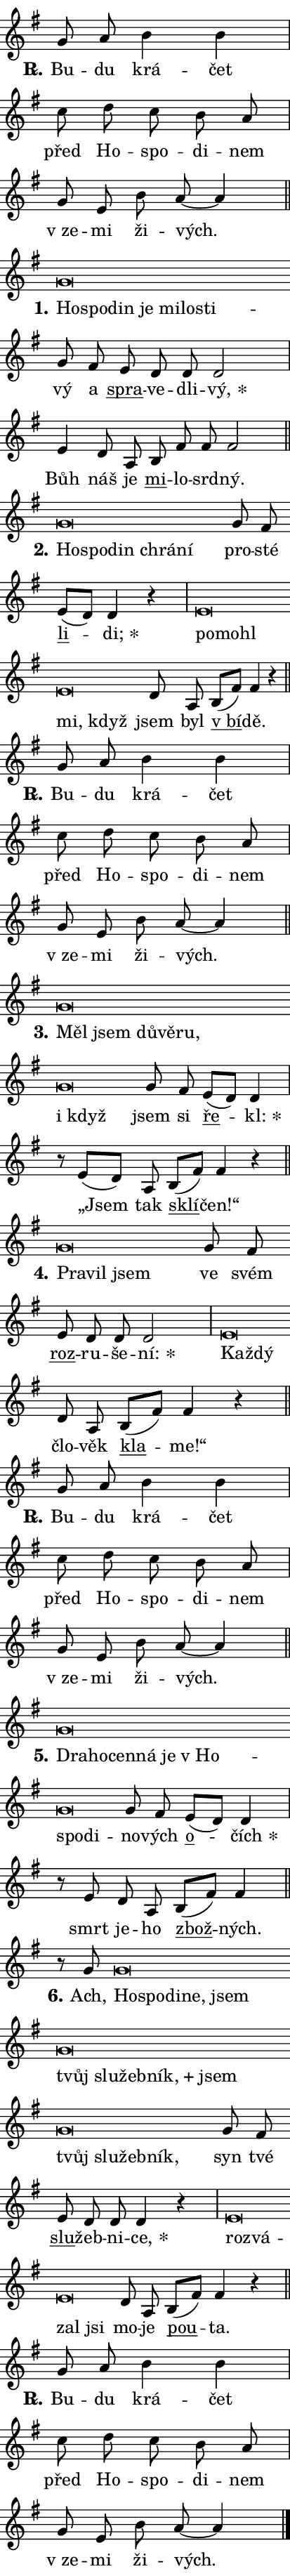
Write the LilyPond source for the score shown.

\version "2.24.0"
\header { tagline = "" }
\paper {
  indent = 0\cm
  top-margin = 0\cm
  right-margin = 0\cm
  bottom-margin = 0\cm
  left-margin = 0\cm
  paper-width = 7\cm
  page-breaking = #ly:one-page-breaking
  system-system-spacing.basic-distance = #11
  score-system-spacing.basic-distance = #11
  ragged-last = ##f
}


%% Author: Thomas Morley
%% https://lists.gnu.org/archive/html/lilypond-user/2020-05/msg00002.html
#(define (line-position grob)
"Returns position of @var[grob} in current system:
   @code{'start}, if at first time-step
   @code{'end}, if at last time-step
   @code{'middle} otherwise
"
  (let* ((col (ly:item-get-column grob))
         (ln (ly:grob-object col 'left-neighbor))
         (rn (ly:grob-object col 'right-neighbor))
         (col-to-check-left (if (ly:grob? ln) ln col))
         (col-to-check-right (if (ly:grob? rn) rn col))
         (break-dir-left
           (and
             (ly:grob-property col-to-check-left 'non-musical #f)
             (ly:item-break-dir col-to-check-left)))
         (break-dir-right
           (and
             (ly:grob-property col-to-check-right 'non-musical #f)
             (ly:item-break-dir col-to-check-right))))
        (cond ((eqv? 1 break-dir-left) 'start)
              ((eqv? -1 break-dir-right) 'end)
              (else 'middle))))

#(define (tranparent-at-line-position vctor)
  (lambda (grob)
  "Relying on @code{line-position} select the relevant enry from @var{vctor}.
Used to determine transparency,"
    (case (line-position grob)
      ((end) (not (vector-ref vctor 0)))
      ((middle) (not (vector-ref vctor 1)))
      ((start) (not (vector-ref vctor 2))))))

noteHeadBreakVisibility =
#(define-music-function (break-visibility)(vector?)
"Makes @code{NoteHead}s transparent relying on @var{break-visibility}"
#{
  \override NoteHead.transparent =
    #(tranparent-at-line-position break-visibility)
#})

#(define delete-ledgers-for-transparent-note-heads
  (lambda (grob)
    "Reads whether a @code{NoteHead} is transparent.
If so this @code{NoteHead} is removed from @code{'note-heads} from
@var{grob}, which is supposed to be @code{LedgerLineSpanner}.
As a result ledgers are not printed for this @code{NoteHead}"
    (let* ((nhds-array (ly:grob-object grob 'note-heads))
           (nhds-list
             (if (ly:grob-array? nhds-array)
                 (ly:grob-array->list nhds-array)
                 '()))
           ;; Relies on the transparent-property being done before
           ;; Staff.LedgerLineSpanner.after-line-breaking is executed.
           ;; This is fragile ...
           (to-keep
             (remove
               (lambda (nhd)
                 (ly:grob-property nhd 'transparent #f))
               nhds-list)))
      ;; TODO find a better method to iterate over grob-arrays, similiar
      ;; to filter/remove etc for lists
      ;; For now rebuilt from scratch
      (set! (ly:grob-object grob 'note-heads)  '())
      (for-each
        (lambda (nhd)
          (ly:pointer-group-interface::add-grob grob 'note-heads nhd))
        to-keep))))

hideNotes = {
  \noteHeadBreakVisibility #begin-of-line-visible
}
unHideNotes = {
  \noteHeadBreakVisibility #all-visible
}

% work-around for resetting accidentals
% https://lilypond.org/doc/v2.23/Documentation/notation/displaying-rhythms#unmetered-music
cadenzaMeasure = {
  \cadenzaOff
  \partial 1024 s1024
  \cadenzaOn
}

#(define-markup-command (accent layout props text) (markup?)
  "Underline accented syllable"
  (interpret-markup layout props
    #{\markup \override #'(offset . 4.3) \underline { #text }#}))

responsum = \markup \concat {
  "R" \hspace #-1.05 \path #0.1 #'((moveto 0 0.07) (lineto 0.9 0.8)) \hspace #0.05 "."
}

\layout {
    \context {
        \Staff
        \remove "Time_signature_engraver"
        \override LedgerLineSpanner.after-line-breaking = #delete-ledgers-for-transparent-note-heads
    }
    \context {
        \Voice {
            \override NoteHead.output-attributes = #'((class . "notehead"))
            \override Hairpin.height = #0.55
        }
    }
    \context {
        \Lyrics {
            \override StanzaNumber.output-attributes = #'((class . "stanzanumber"))
            \override LyricSpace.minimum-distance = #0.9
            \override LyricText.font-name = #"TeX Gyre Schola"
            \override LyricText.font-size = 1
            \override StanzaNumber.font-name = #"TeX Gyre Schola Bold"
            \override StanzaNumber.font-size = 1
        }
    }
}

% magnetic-lyrics.ily
%
%   written by
%     Jean Abou Samra <jean@abou-samra.fr>
%     Werner Lemberg <wl@gnu.org>
%
%   adapted by
%     Jiri Hon <jiri.hon@gmail.com>
%
% Version 2022-Apr-15

% https://www.mail-archive.com/lilypond-user@gnu.org/msg149350.html

#(define (Left_hyphen_pointer_engraver context)
   "Collect syllable-hyphen-syllable occurrences in lyrics and store
them in properties.  This engraver only looks to the left.  For
example, if the lyrics input is @code{foo -- bar}, it does the
following.

@itemize @bullet
@item
Set the @code{text} property of the @code{LyricHyphen} grob between
@q{foo} and @q{bar} to @code{foo}.

@item
Set the @code{left-hyphen} property of the @code{LyricText} grob with
text @q{foo} to the @code{LyricHyphen} grob between @q{foo} and
@q{bar}.
@end itemize

Use this auxiliary engraver in combination with the
@code{lyric-@/text::@/apply-@/magnetic-@/offset!} hook."
   (let ((hyphen #f)
         (text #f))
     (make-engraver
      (acknowledgers
       ((lyric-syllable-interface engraver grob source-engraver)
        (set! text grob)))
      (end-acknowledgers
       ((lyric-hyphen-interface engraver grob source-engraver)
        ;(when (not (grob::has-interface grob 'lyric-space-interface))
          (set! hyphen grob)));)
      ((stop-translation-timestep engraver)
       (when (and text hyphen)
         (ly:grob-set-object! text 'left-hyphen hyphen))
       (set! text #f)
       (set! hyphen #f)))))

#(define (lyric-text::apply-magnetic-offset! grob)
   "If the space between two syllables is less than the value in
property @code{LyricText@/.details@/.squash-threshold}, move the right
syllable to the left so that it gets concatenated with the left
syllable.

Use this function as a hook for
@code{LyricText@/.after-@/line-@/breaking} if the
@code{Left_@/hyphen_@/pointer_@/engraver} is active."
   (let ((hyphen (ly:grob-object grob 'left-hyphen #f)))
     (when hyphen
       (let ((left-text (ly:spanner-bound hyphen LEFT)))
         (when (grob::has-interface left-text 'lyric-syllable-interface)
           (let* ((common (ly:grob-common-refpoint grob left-text X))
                  (this-x-ext (ly:grob-extent grob common X))
                  (left-x-ext
                   (begin
                     ;; Trigger magnetism for left-text.
                     (ly:grob-property left-text 'after-line-breaking)
                     (ly:grob-extent left-text common X)))
                  ;; `delta` is the gap width between two syllables.
                  (delta (- (interval-start this-x-ext)
                            (interval-end left-x-ext)))
                  (details (ly:grob-property grob 'details))
                  (threshold (assoc-get 'squash-threshold details 0.2)))
             (when (< delta threshold)
               (let* (;; We have to manipulate the input text so that
                      ;; ligatures crossing syllable boundaries are not
                      ;; disabled.  For languages based on the Latin
                      ;; script this is essentially a beautification.
                      ;; However, for non-Western scripts it can be a
                      ;; necessity.
                      (lt (ly:grob-property left-text 'text))
                      (rt (ly:grob-property grob 'text))
                      (is-space (grob::has-interface hyphen 'lyric-space-interface))
                      (space (if is-space " " ""))
                      (space-markup (grob-interpret-markup grob " "))
                      (space-size (interval-length (ly:stencil-extent space-markup X)))
                      (extra-delta (if is-space space-size 0))
                      ;; Append new syllable.
                      (ltrt-space (if (and (string? lt) (string? rt))
                                (string-append lt space rt)
                                (make-concat-markup (list lt space rt))))
                      ;; Right-align `ltrt` to the right side.
                      (ltrt-space-markup (grob-interpret-markup
                               grob
                               (make-translate-markup
                                (cons (interval-length this-x-ext) 0)
                                (make-right-align-markup ltrt-space)))))
                 (begin
                   ;; Don't print `left-text`.
                   (ly:grob-set-property! left-text 'stencil #f)
                   ;; Set text and stencil (which holds all collected
                   ;; syllables so far) and shift it to the left.
                   (ly:grob-set-property! grob 'text ltrt-space)
                   (ly:grob-set-property! grob 'stencil ltrt-space-markup)
                   (ly:grob-translate-axis! grob (- (- delta extra-delta)) X))))))))))


#(define (lyric-hyphen::displace-bounds-first grob)
   ;; Make very sure this callback isn't triggered too early.
   (let ((left (ly:spanner-bound grob LEFT))
         (right (ly:spanner-bound grob RIGHT)))
     (ly:grob-property left 'after-line-breaking)
     (ly:grob-property right 'after-line-breaking)
     (ly:lyric-hyphen::print grob)))

squashThreshold = #0.4

\layout {
  \context {
    \Lyrics
    \consists #Left_hyphen_pointer_engraver
    \override LyricText.after-line-breaking =
      #lyric-text::apply-magnetic-offset!
    \override LyricHyphen.stencil = #lyric-hyphen::displace-bounds-first
    \override LyricText.details.squash-threshold = \squashThreshold
    \override LyricHyphen.minimum-distance = 0
    \override LyricHyphen.minimum-length = \squashThreshold
  }
}

squash = \override LyricText.details.squash-threshold = 9999
unSquash = \override LyricText.details.squash-threshold = \squashThreshold

left = \override LyricText.self-alignment-X = #LEFT
unLeft = \revert LyricText.self-alignment-X

starOffset = #(lambda (grob) 
                (let ((x_offset (ly:self-alignment-interface::aligned-on-x-parent grob)))
                  (if (= x_offset 0) 0 (+ x_offset 1.2))))

star = #(define-music-function (syllable)(string?)
"Append star separator at the end of a syllable"
#{
  \once \override LyricText.X-offset = #starOffset
  \lyricmode { \markup {
    #syllable
    \override #'((font-name . "TeX Gyre Schola Bold")) \hspace #0.2 \lower #0.65 \larger "*"
  } }
#})

starAccent = #(define-music-function (syllable)(string?)
"Append star separator at the end of a syllable and make accent"
#{
  \once \override LyricText.X-offset = #starOffset
  \lyricmode { \markup {
    \accent #syllable
    \override #'((font-name . "TeX Gyre Schola Bold")) \hspace #0.2 \lower #0.65 \larger "*"
  } }
#})

breath = #(define-music-function (syllable)(string?)
"Append breathing indicator at the end of a syllable"
#{
  \lyricmode { \markup { #syllable "+" } }
#})

optionalBreath = #(define-music-function (syllable)(string?)
"Append optional breathing indicator at the end of a syllable"
#{
  \lyricmode { \markup { #syllable "(+)" } }
#})


\score {
    <<
        \new Voice = "melody" { \cadenzaOn \key g \major \relative { g'8 a b4 b \cadenzaMeasure \bar "|" c8 d c b a \cadenzaMeasure \bar "|" g e b' a~ a4 \cadenzaMeasure \bar "||" \break } }
        \new Lyrics \lyricsto "melody" { \lyricmode { \set stanza = \responsum
Bu -- du krá -- čet před Ho -- spo -- di -- nem "v ze" -- mi ži -- vých. } }
    >>
    \layout {}
}

\score {
    <<
        \new Voice = "melody" { \cadenzaOn \key g \major \relative { g'\breve*1/16 \hideNotes \breve*1/16 \bar "" \breve*1/16 \bar "" \breve*1/16 \bar "" \breve*1/16 \bar "" \breve*1/16 \breve*1/16 \bar "" \unHideNotes g8 fis \bar "" e d d d2 \cadenzaMeasure \bar "|" e4 d8 a \bar "" b fis' fis fis2 \cadenzaMeasure \bar "||" \break } }
        \new Lyrics \lyricsto "melody" { \lyricmode { \set stanza = "1."
\left Ho -- \squash spo -- din je mi -- lo -- sti -- \unLeft \unSquash vý a \markup \accent spra -- ve -- dli -- \star vý, Bůh náš je \markup \accent mi -- lo -- srd -- ný. } }
    >>
    \layout {}
}

\score {
    <<
        \new Voice = "melody" { \cadenzaOn \key g \major \relative { g'\breve*1/16 \hideNotes \breve*1/16 \bar "" \breve*1/16 \bar "" \breve*1/16 \breve*1/16 \bar "" \unHideNotes g8 fis \bar "" e[( d)] d4 r \cadenzaMeasure \bar "|" e\breve*1/16 \hideNotes \breve*1/16 \bar "" \breve*1/16 \bar "" \breve*1/16 \breve*1/16 \bar "" \unHideNotes d8 a \bar "" b[( fis')] fis4 r \cadenzaMeasure \bar "||" \break } }
        \new Lyrics \lyricsto "melody" { \lyricmode { \set stanza = "2."
\left Ho -- \squash spo -- din chrá -- ní \unLeft \unSquash pro -- sté \markup \accent li -- \star di; \left po -- \squash mo -- hl mi, když \unLeft \unSquash jsem byl \markup \accent "v bí" -- dě. } }
    >>
    \layout {}
}

\score {
    <<
        \new Voice = "melody" { \cadenzaOn \key g \major \relative { g'8 a b4 b \cadenzaMeasure \bar "|" c8 d c b a \cadenzaMeasure \bar "|" g e b' a~ a4 \cadenzaMeasure \bar "||" \break } }
        \new Lyrics \lyricsto "melody" { \lyricmode { \set stanza = \responsum
Bu -- du krá -- čet před Ho -- spo -- di -- nem "v ze" -- mi ži -- vých. } }
    >>
    \layout {}
}

\score {
    <<
        \new Voice = "melody" { \cadenzaOn \key g \major \relative { g'\breve*1/16 \hideNotes \breve*1/16 \bar "" \breve*1/16 \bar "" \breve*1/16 \bar "" \breve*1/16 \bar "" \breve*1/16 \breve*1/16 \bar "" \unHideNotes g8 fis \bar "" e[( d)] d4 \cadenzaMeasure \bar "|" r8 e8[( d8)] a \bar "" b[( fis')] fis4 r \cadenzaMeasure \bar "||" \break } }
        \new Lyrics \lyricsto "melody" { \lyricmode { \set stanza = "3."
\left Měl \squash jsem dů -- vě -- ru, i když \unLeft \unSquash jsem si \markup \accent ře -- \star kl: „Jsem tak \markup \accent sklí -- čen!“ } }
    >>
    \layout {}
}

\score {
    <<
        \new Voice = "melody" { \cadenzaOn \key g \major \relative { g'\breve*1/16 \hideNotes \breve*1/16 \breve*1/16 \bar "" \unHideNotes g8 fis \bar "" e d d d2 \cadenzaMeasure \bar "|" e\breve*1/16 \hideNotes \breve*1/16 \bar "" \unHideNotes d8 a \bar "" b[( fis')] fis4 r \cadenzaMeasure \bar "||" \break } }
        \new Lyrics \lyricsto "melody" { \lyricmode { \set stanza = "4."
\left Pra -- \squash vil jsem \unLeft \unSquash ve svém \markup \accent roz -- ru -- še -- \star ní: \left Kaž -- \squash dý \unLeft \unSquash člo -- věk \markup \accent kla -- me!“ } }
    >>
    \layout {}
}

\score {
    <<
        \new Voice = "melody" { \cadenzaOn \key g \major \relative { g'8 a b4 b \cadenzaMeasure \bar "|" c8 d c b a \cadenzaMeasure \bar "|" g e b' a~ a4 \cadenzaMeasure \bar "||" \break } }
        \new Lyrics \lyricsto "melody" { \lyricmode { \set stanza = \responsum
Bu -- du krá -- čet před Ho -- spo -- di -- nem "v ze" -- mi ži -- vých. } }
    >>
    \layout {}
}

\score {
    <<
        \new Voice = "melody" { \cadenzaOn \key g \major \relative { g'\breve*1/16 \hideNotes \breve*1/16 \bar "" \breve*1/16 \bar "" \breve*1/16 \bar "" \breve*1/16 \bar "" \breve*1/16 \bar "" \breve*1/16 \breve*1/16 \bar "" \unHideNotes g8 fis \bar "" e[( d)] d4 \cadenzaMeasure \bar "|" r8 e8 d8 a \bar "" b[( fis')] fis4 \cadenzaMeasure \bar "||" \break } }
        \new Lyrics \lyricsto "melody" { \lyricmode { \set stanza = "5."
\left Dra -- \squash ho -- cen -- ná je "v Ho" -- spo -- di -- \unLeft \unSquash no -- vých \markup \accent o -- \star čích smrt je -- ho \markup \accent zbož -- ných. } }
    >>
    \layout {}
}

\score {
    <<
        \new Voice = "melody" { \cadenzaOn \key g \major \relative { r8 g'8 g\breve*1/16 \hideNotes \breve*1/16 \bar "" \breve*1/16 \bar "" \breve*1/16 \bar "" \breve*1/16 \bar "" \breve*1/16 \bar "" \breve*1/16 \bar "" \breve*1/16 \bar "" \breve*1/16 \bar "" \breve*1/16 \bar "" \breve*1/16 \bar "" \breve*1/16 \bar "" \breve*1/16 \breve*1/16 \bar "" \unHideNotes g8 fis \bar "" e d d d4 r \cadenzaMeasure \bar "|" e\breve*1/16 \hideNotes \breve*1/16 \bar "" \breve*1/16 \breve*1/16 \bar "" \unHideNotes d8 a \bar "" b[( fis')] fis4 r \cadenzaMeasure \bar "||" \break } }
        \new Lyrics \lyricsto "melody" { \lyricmode { \set stanza = "6."
Ach, \left Ho -- \squash spo -- di -- ne, jsem tvůj slu -- žeb -- \breath "ník," jsem tvůj slu -- žeb -- ník, \unLeft \unSquash syn tvé \markup \accent slu -- žeb -- ni -- \star ce, \left roz -- \squash vá -- zal jsi \unLeft \unSquash mo -- je \markup \accent pou -- ta. } }
    >>
    \layout {}
}

\score {
    <<
        \new Voice = "melody" { \cadenzaOn \key g \major \relative { g'8 a b4 b \cadenzaMeasure \bar "|" c8 d c b a \cadenzaMeasure \bar "|" g e b' a~ a4 \cadenzaMeasure \bar "||" \break } \bar "|." }
        \new Lyrics \lyricsto "melody" { \lyricmode { \set stanza = \responsum
Bu -- du krá -- čet před Ho -- spo -- di -- nem "v ze" -- mi ži -- vých. } }
    >>
    \layout {}
}
